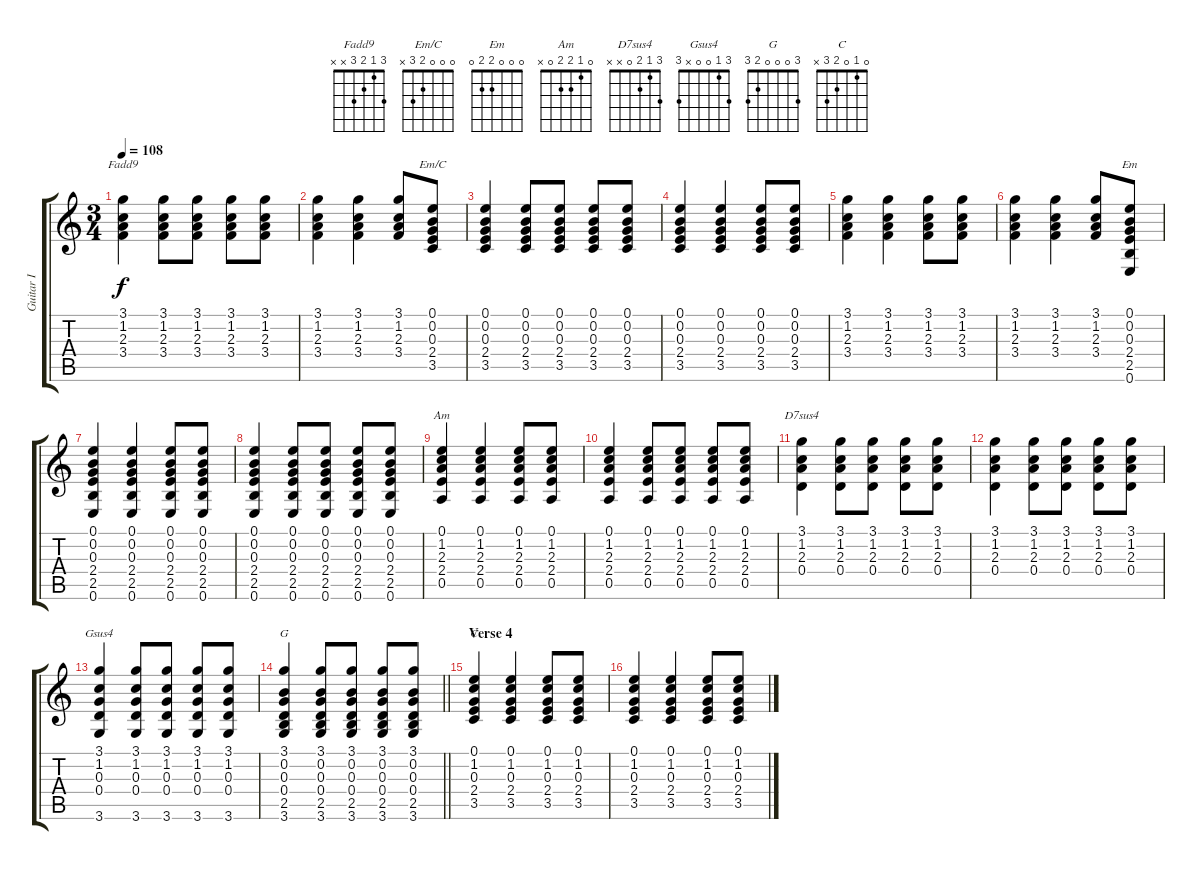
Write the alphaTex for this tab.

\track ("Guitar I" "Guitar I") {instrument acousticguitarnylon}
\staff {score tabs}
\tuning (E4 B3 G3 D3 A2 E2) {hide}
\chord ("Fadd9" 3 1 2 3 x x)
\chord ("Em/C" 0 0 0 2 3 x)
\chord ("Em" 0 0 0 2 2 0)
\chord ("Am" 0 1 2 2 0 x)
\chord ("D7sus4" 3 1 2 0 x x)
\chord ("Gsus4" 3 1 0 0 x 3)
\chord ("G" 3 0 0 0 2 3)
\chord ("C" 0 1 0 2 3 x)
\ts (3 4)
\tempo 108
\clef g2
\ks c
(3.1 1.2 2.3 3.4).4{ch "Fadd9" dy f} (3.1 1.2 2.3 3.4).8 (3.1 1.2 2.3 3.4).8 (3.1 1.2 2.3 3.4).8 (3.1 1.2 2.3 3.4).8 |
(3.1 1.2 2.3 3.4).4 (3.1 1.2 2.3 3.4).4 (3.1 1.2 2.3 3.4).8 (0.1 0.2 0.3 2.4 3.5).8{ch "Em/C"} |
(0.1 0.2 0.3 2.4 3.5).4 (0.1 0.2 0.3 2.4 3.5).8 (0.1 0.2 0.3 2.4 3.5).8 (0.1 0.2 0.3 2.4 3.5).8 (0.1 0.2 0.3 2.4 3.5).8 |
(0.1 0.2 0.3 2.4 3.5).4 (0.1 0.2 0.3 2.4 3.5).4 (0.1 0.2 0.3 2.4 3.5).8 (0.1 0.2 0.3 2.4 3.5).8 |
(3.1 1.2 2.3 3.4).4 (3.1 1.2 2.3 3.4).4 (3.1 1.2 2.3 3.4).8 (3.1 1.2 2.3 3.4).8 |
(3.1 1.2 2.3 3.4).4 (3.1 1.2 2.3 3.4).4 (3.1 1.2 2.3 3.4).8 (0.1 0.2 0.3 2.4 2.5 0.6).8{ch "Em"} |
(0.1 0.2 0.3 2.4 2.5 0.6).4 (0.1 0.2 0.3 2.4 2.5 0.6).4 (0.1 0.2 0.3 2.4 2.5 0.6).8 (0.1 0.2 0.3 2.4 2.5 0.6).8 |
(0.1 0.2 0.3 2.4 2.5 0.6).4 (0.1 0.2 0.3 2.4 2.5 0.6).8 (0.1 0.2 0.3 2.4 2.5 0.6).8 (0.1 0.2 0.3 2.4 2.5 0.6).8 (0.1 0.2 0.3 2.4 2.5 0.6).8 |
(0.1 1.2 2.3 2.4 0.5).4{ch "Am"} (0.1 1.2 2.3 2.4 0.5).4 (0.1 1.2 2.3 2.4 0.5).8 (0.1 1.2 2.3 2.4 0.5).8 |
(0.1 1.2 2.3 2.4 0.5).4 (0.1 1.2 2.3 2.4 0.5).8 (0.1 1.2 2.3 2.4 0.5).8 (0.1 1.2 2.3 2.4 0.5).8 (0.1 1.2 2.3 2.4 0.5).8 |
(3.1 1.2 2.3 0.4).4{ch "D7sus4"} (3.1 1.2 2.3 0.4).8 (3.1 1.2 2.3 0.4).8 (3.1 1.2 2.3 0.4).8 (3.1 1.2 2.3 0.4).8 |
(3.1 1.2 2.3 0.4).4 (3.1 1.2 2.3 0.4).8 (3.1 1.2 2.3 0.4).8 (3.1 1.2 2.3 0.4).8 (3.1 1.2 2.3 0.4).8 |
(3.1 1.2 0.3 0.4 3.6).4{ch "Gsus4"} (3.1 1.2 0.3 0.4 3.6).8 (3.1 1.2 0.3 0.4 3.6).8 (3.1 1.2 0.3 0.4 3.6).8 (3.1 1.2 0.3 0.4 3.6).8 |
\barLineRight lightlight
(3.1 0.2 0.3 0.4 2.5 3.6).4{ch "G"} (3.1 0.2 0.3 0.4 2.5 3.6).8 (3.1 0.2 0.3 0.4 2.5 3.6).8 (3.1 0.2 0.3 0.4 2.5 3.6).8 (3.1 0.2 0.3 0.4 2.5 3.6).8 |
\section ("" "Verse 4")
(0.1 1.2 0.3 2.4 3.5).4{ch "C"} (0.1 1.2 0.3 2.4 3.5).4 (0.1 1.2 0.3 2.4 3.5).8 (0.1 1.2 0.3 2.4 3.5).8 |
(0.1 1.2 0.3 2.4 3.5).4 (0.1 1.2 0.3 2.4 3.5).4 (0.1 1.2 0.3 2.4 3.5).8 (0.1 1.2 0.3 2.4 3.5).8
